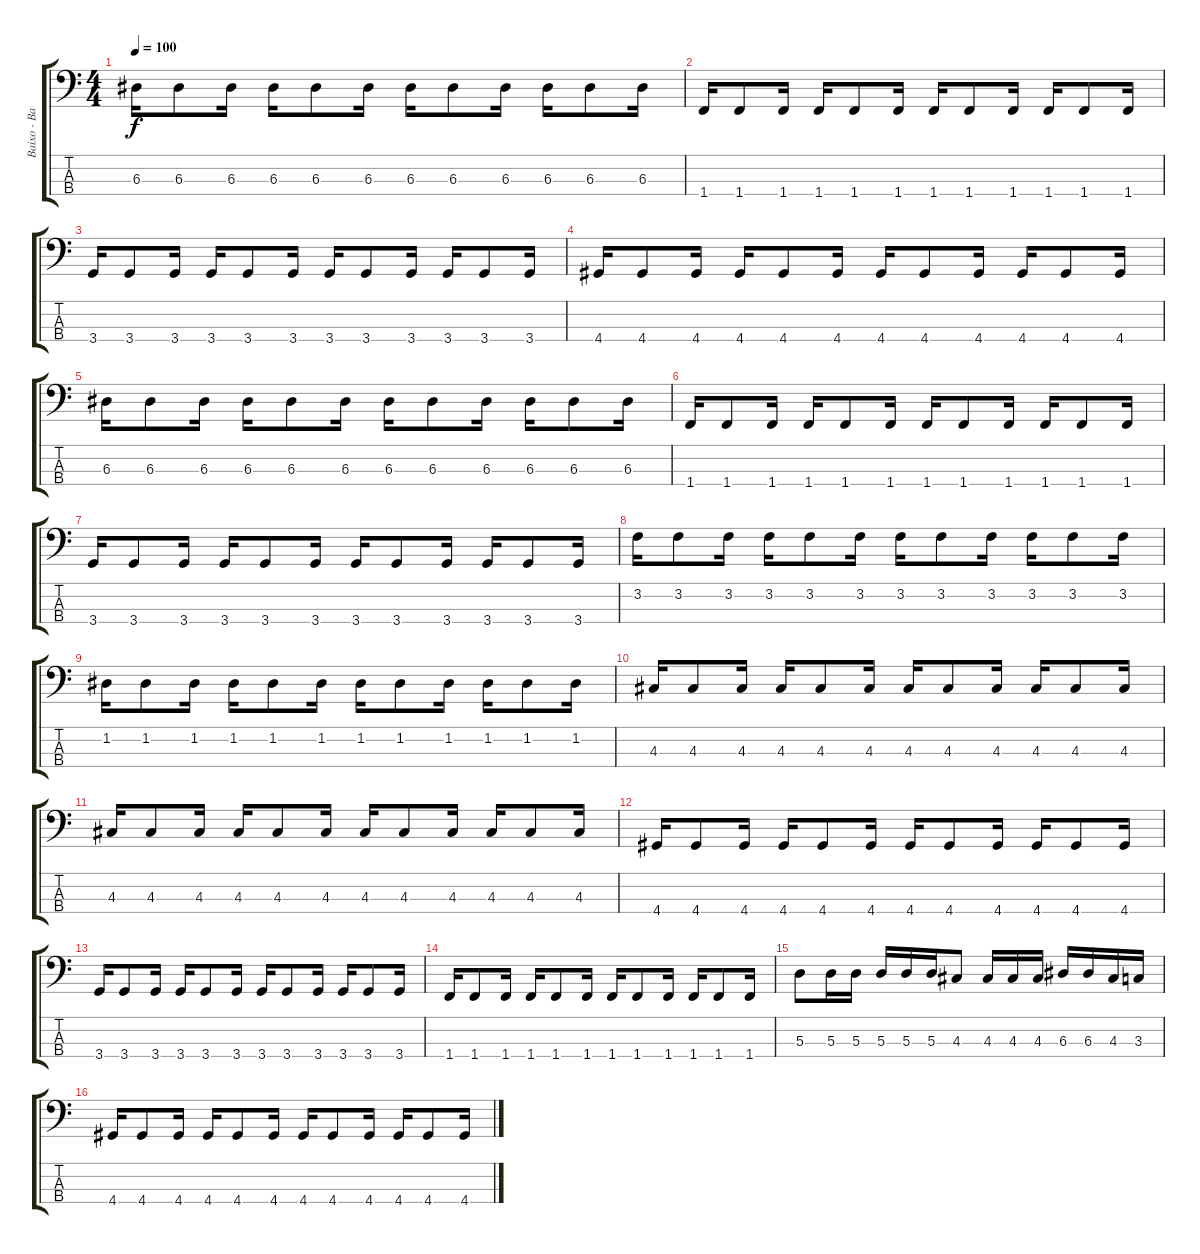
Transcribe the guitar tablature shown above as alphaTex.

\track ("Baixo - Bass" "Baixo - Ba") {instrument electricbassfinger}
\staff {score tabs}
\tuning (G2 D2 A1 E1) {hide}
\ts (4 4)
\tempo 100
\clef f4
\ks c
6.3.16{dy f} 6.3.8 6.3.16 6.3.16 6.3.8 6.3.16 6.3.16 6.3.8 6.3.16 6.3.16 6.3.8 6.3.16 |
1.4.16 1.4.8 1.4.16 1.4.16 1.4.8 1.4.16 1.4.16 1.4.8 1.4.16 1.4.16 1.4.8 1.4.16 |
3.4.16 3.4.8 3.4.16 3.4.16 3.4.8 3.4.16 3.4.16 3.4.8 3.4.16 3.4.16 3.4.8 3.4.16 |
4.4.16 4.4.8 4.4.16 4.4.16 4.4.8 4.4.16 4.4.16 4.4.8 4.4.16 4.4.16 4.4.8 4.4.16 |
6.3.16 6.3.8 6.3.16 6.3.16 6.3.8 6.3.16 6.3.16 6.3.8 6.3.16 6.3.16 6.3.8 6.3.16 |
1.4.16 1.4.8 1.4.16 1.4.16 1.4.8 1.4.16 1.4.16 1.4.8 1.4.16 1.4.16 1.4.8 1.4.16 |
3.4.16 3.4.8 3.4.16 3.4.16 3.4.8 3.4.16 3.4.16 3.4.8 3.4.16 3.4.16 3.4.8 3.4.16 |
3.2.16 3.2.8 3.2.16 3.2.16 3.2.8 3.2.16 3.2.16 3.2.8 3.2.16 3.2.16 3.2.8 3.2.16 |
1.2.16 1.2.8 1.2.16 1.2.16 1.2.8 1.2.16 1.2.16 1.2.8 1.2.16 1.2.16 1.2.8 1.2.16 |
4.3.16 4.3.8 4.3.16 4.3.16 4.3.8 4.3.16 4.3.16 4.3.8 4.3.16 4.3.16 4.3.8 4.3.16 |
4.3.16 4.3.8 4.3.16 4.3.16 4.3.8 4.3.16 4.3.16 4.3.8 4.3.16 4.3.16 4.3.8 4.3.16 |
4.4.16 4.4.8 4.4.16 4.4.16 4.4.8 4.4.16 4.4.16 4.4.8 4.4.16 4.4.16 4.4.8 4.4.16 |
3.4.16 3.4.8 3.4.16 3.4.16 3.4.8 3.4.16 3.4.16 3.4.8 3.4.16 3.4.16 3.4.8 3.4.16 |
1.4.16 1.4.8 1.4.16 1.4.16 1.4.8 1.4.16 1.4.16 1.4.8 1.4.16 1.4.16 1.4.8 1.4.16 |
5.3.8 5.3.16 5.3.16 5.3.16 5.3.16 5.3.16 4.3.8 4.3.16 4.3.16 4.3.16 6.3.16 6.3.16 4.3.16 3.3.16 |
4.4.16 4.4.8 4.4.16 4.4.16 4.4.8 4.4.16 4.4.16 4.4.8 4.4.16 4.4.16 4.4.8 4.4.16
